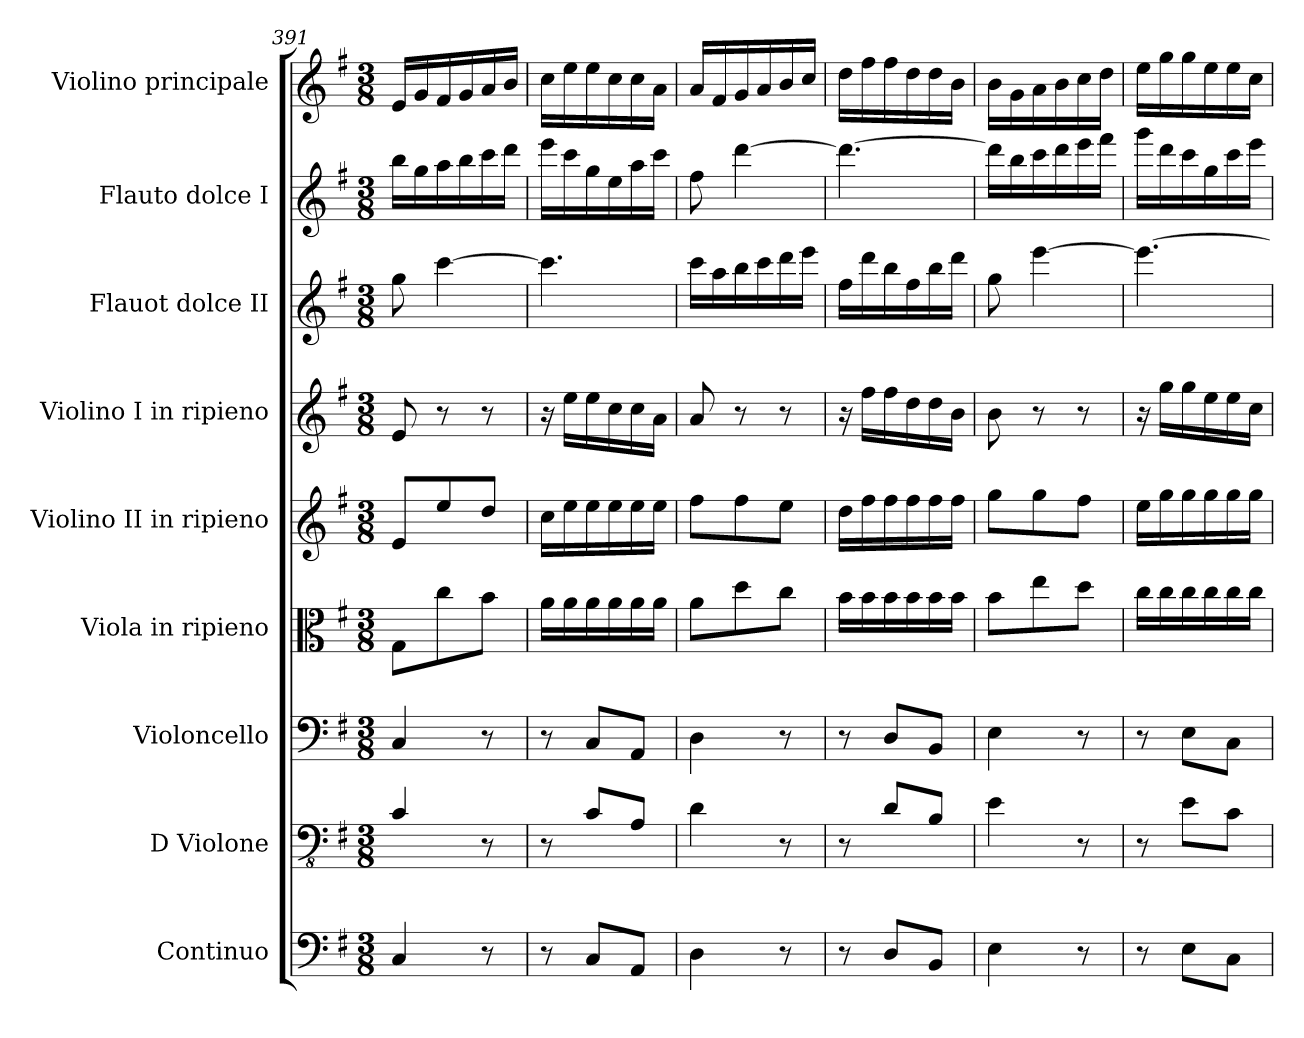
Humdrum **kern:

**kern	**kern	**kern	**kern	**kern	**kern	**kern	**kern	**kern
*part9	*part8	*part7	*part6	*part5	*part4	*part3	*part2	*part1
*staff9	*staff8	*staff7	*staff6	*staff5	*staff4	*staff3	*staff2	*staff1
*I"Continuo	*I"D Violone	*I"Violoncello	*I"Viola in ripieno	*I"Violino II in ripieno	*I"Violino I in ripieno	*I"Flauot dolce II	*I"Flauto dolce I	*I"Violino principale
*I'Cont.	*I'D Vne.	*I'Vc.	*I'Vla.	*I'Vln. II	*I'Vln. I	*I'Fl. II	*I'Fl. I	*I'Vln. p.
!!LO:PB:g=z
*clefF4	*clefFv4	*clefF4	*clefC3	*clefG2	*clefG2	*clefG2	*clefG2	*clefG2
*	*ITrd7c12	*	*	*	*	*	*	*
*k[f#]	*k[f#]	*k[f#]	*k[f#]	*k[f#]	*k[f#]	*k[f#]	*k[f#]	*k[f#]
*M3/8	*M3/8	*M3/8	*M3/8	*M3/8	*M3/8	*M3/8	*M3/8	*M3/8
=391	=391	=391	=391	=391	=391	=391	=391	=391
4C/	4CC/	4C/	8G\L	8e/L	8e/	8gg\	16bb\LL	16e/LL
.	.	.	.	.	.	.	16gg\	16g/
.	.	.	8cc\	8ee/	8r	[4ccc\	16aa\	16f#/
.	.	.	.	.	.	.	16bb\	16g/
8r	8r	8r	8b\J	8dd/J	8r	.	16ccc\	16a/
.	.	.	.	.	.	.	16ddd\JJ	16b/JJ
=392	=392	=392	=392	=392	=392	=392	=392	=392
8r	8r	8r	16a\LL	16cc\LL	16r	4.ccc\]	16eee\LL	16cc\LL
.	.	.	16a\	16ee\	16ee\LL	.	16ccc\	16ee\
8C/L	8CC/L	8C/L	16a\	16ee\	16ee\	.	16gg\	16ee\
.	.	.	16a\	16ee\	16cc\	.	16ee\	16cc\
8AA/J	8AAA/J	8AA/J	16a\	16ee\	16cc\	.	16aa\	16cc\
.	.	.	16a\JJ	16ee\JJ	16a\JJ	.	16ccc\JJ	16a\JJ
=393	=393	=393	=393	=393	=393	=393	=393	=393
4D\	4DD\	4D\	8a\L	8ff#\L	8a/	16ccc\LL	8ff#\	16a/LL
.	.	.	.	.	.	16aa\	.	16f#/
.	.	.	8dd\	8ff#\	8r	16bb\	[4ddd\	16g/
.	.	.	.	.	.	16ccc\	.	16a/
8r	8r	8r	8cc\J	8ee\J	8r	16ddd\	.	16b/
.	.	.	.	.	.	16eee\JJ	.	16cc/JJ
=394	=394	=394	=394	=394	=394	=394	=394	=394
8r	8r	8r	16b\LL	16dd\LL	16r	16ff#\LL	4.ddd\_	16dd\LL
.	.	.	16b\	16ff#\	16ff#\LL	16ddd\	.	16ff#\
8D/L	8DD/L	8D/L	16b\	16ff#\	16ff#\	16bb\	.	16ff#\
.	.	.	16b\	16ff#\	16dd\	16ff#\	.	16dd\
8BB/J	8BBB/J	8BB/J	16b\	16ff#\	16dd\	16bb\	.	16dd\
.	.	.	16b\JJ	16ff#\JJ	16b\JJ	16ddd\JJ	.	16b\JJ
=395	=395	=395	=395	=395	=395	=395	=395	=395
4E\	4EE\	4E\	8b\L	8gg\L	8b\	8gg\	16ddd\LL]	16b\LL
.	.	.	.	.	.	.	16bb\	16g\
.	.	.	8ee\	8gg\	8r	[4eee\	16ccc\	16a\
.	.	.	.	.	.	.	16ddd\	16b\
8r	8r	8r	8dd\J	8ff#\J	8r	.	16eee\	16cc\
.	.	.	.	.	.	.	16fff#\JJ	16dd\JJ
!!LO:PB:g=z
=396	=396	=396	=396	=396	=396	=396	=396	=396
8r	8r	8r	16cc\LL	16ee\LL	16r	4.eee\_	16ggg\LL	16ee\LL
.	.	.	16cc\	16gg\	16gg\LL	.	16ddd\	16gg\
8E\L	8EE\L	8E\L	16cc\	16gg\	16gg\	.	16ccc\	16gg\
.	.	.	16cc\	16gg\	16ee\	.	16gg\	16ee\
8C\J	8CC\J	8C\J	16cc\	16gg\	16ee\	.	16ccc\	16ee\
.	.	.	16cc\JJ	16gg\JJ	16cc\JJ	.	16eee\JJ	16cc\JJ
=	=	=	=	=	=	=	=	=
*-	*-	*-	*-	*-	*-	*-	*-	*-
